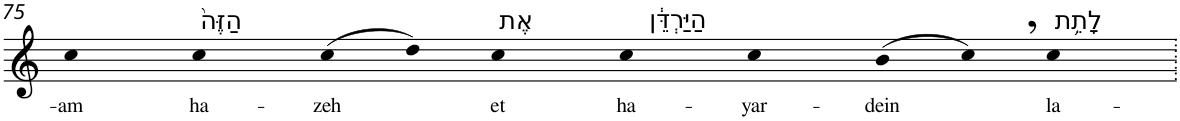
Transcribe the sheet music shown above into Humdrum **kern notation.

**kern	**text
*part1	*part1
*staff1	*staff1
*I"Piano	*
*I'Pno	*
!!LO:PB:g=z
*clefG2	*
*k[]	*
=75	=75
!	!LO:LY:b
4cc	-am
!LO:TX:a:t=הַזֶּה֙	!
!	!LO:LY:b
4cc	ha-
!	!LO:LY:b
(>8cc	-zeh
8dd)	.
!LO:TX:a:t=אֶת	!
!	!LO:LY:b
4cc	et
!LO:TX:a:t=הַיַּרְדֵּ֔ן	!
!	!LO:LY:b
4cc	ha-
!	!LO:LY:b
4cc	-yar-
!	!LO:LY:b
(>8b	-dein
8cc,)	.
!LO:TX:a:t=לָתֵ֥ת	!
!	!LO:LY:b
4cc	la-
=.	=.
*-	*-
